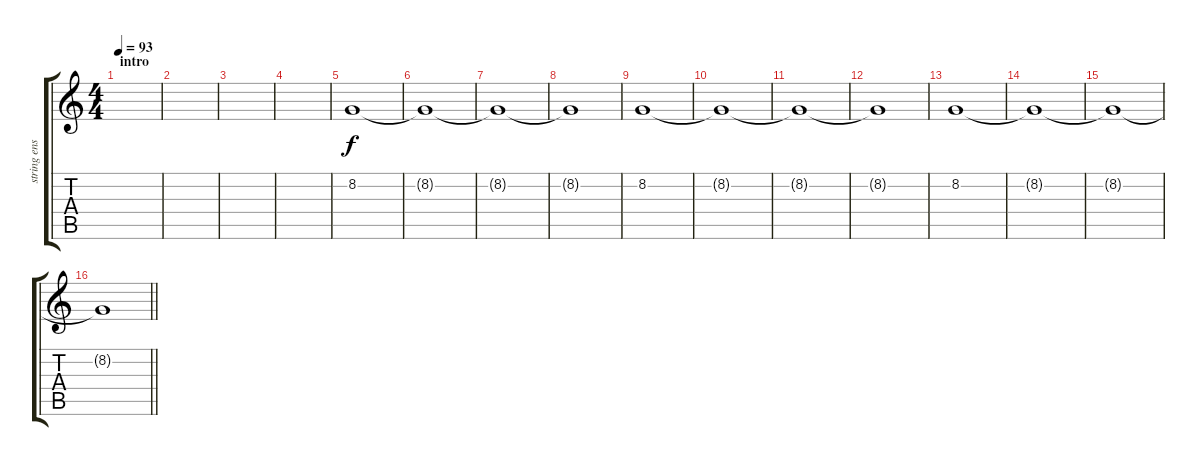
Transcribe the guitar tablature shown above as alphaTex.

\track ("string ensemble 1" "string ens") {instrument stringensemble2}
\staff {score tabs}
\tuning (E4 B3 G3 D3 A2 E2) {hide}
\ts (4 4)
\section ("" "intro")
\tempo 93
\clef g2
\ks c
|
|
|
|
8.2.1{volume 9} |
8.2{t}.1 |
8.2{t}.1 |
8.2{t}.1 |
8.2.1 |
8.2{t}.1 |
8.2{t}.1 |
8.2{t}.1 |
8.2.1 |
8.2{t}.1 |
8.2{t}.1 |
\barLineRight lightlight
8.2{t}.1
